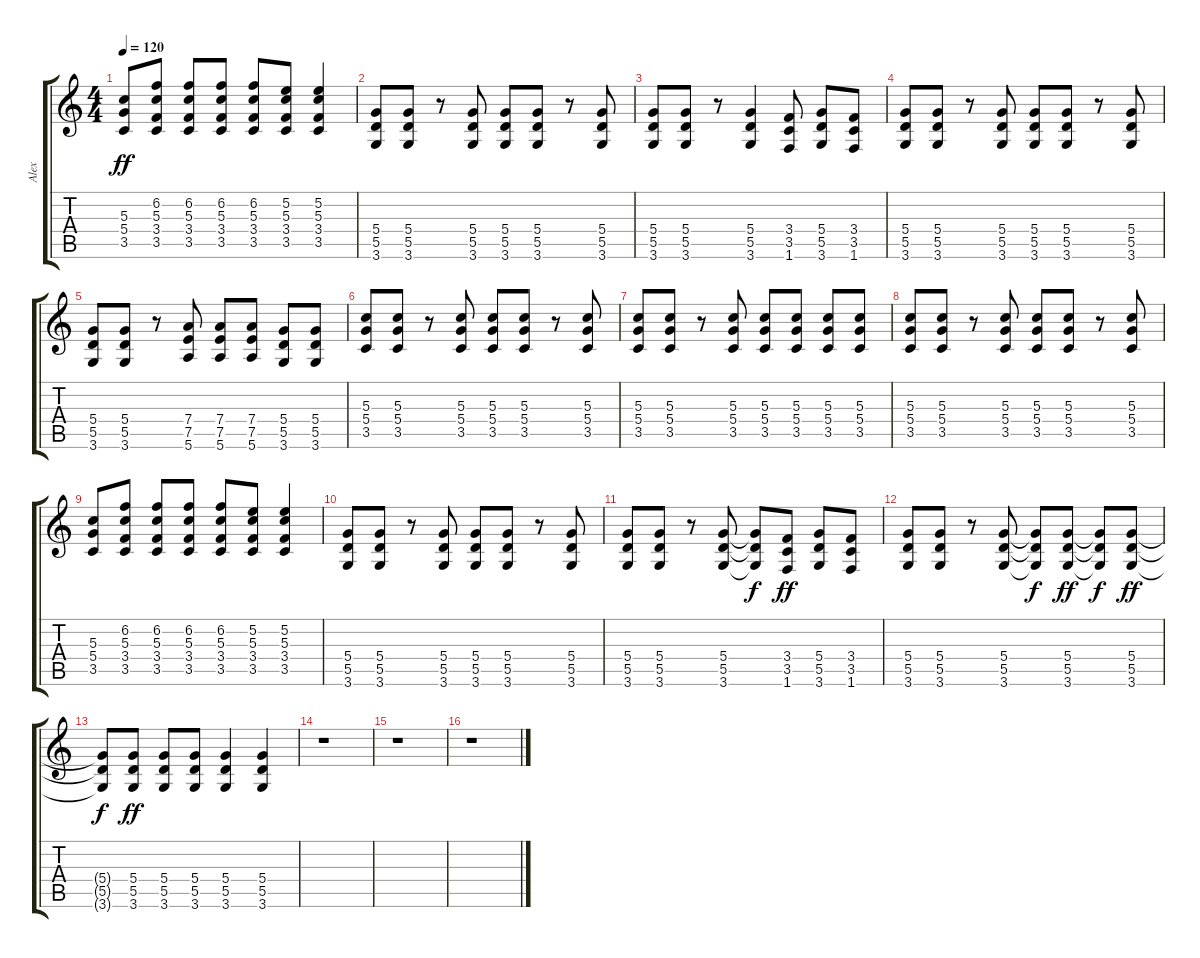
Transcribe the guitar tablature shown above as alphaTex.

\track ("Alex" "Alex") {instrument distortionguitar}
\staff {score tabs}
\tuning (E4 B3 G3 D3 A2 E2) {hide}
\ts (4 4)
\tempo 120
\clef g2
\ks c
(5.3 5.4 3.5).8{dy ff} (6.2 5.3 3.4 3.5).8 (6.2 5.3 3.4 3.5).8 (6.2 5.3 3.4 3.5).8 (6.2 5.3 3.4 3.5).8 (5.2 5.3 3.4 3.5).8 (5.2 5.3 3.4 3.5).4 |
(5.4 5.5 3.6).8 (5.4 5.5 3.6).8 r.8 (5.4 5.5 3.6).8 (5.4 5.5 3.6).8 (5.4 5.5 3.6).8 r.8 (5.4 5.5 3.6).8 |
(5.4 5.5 3.6).8 (5.4 5.5 3.6).8 r.8 (5.4 5.5 3.6).4 (3.4 3.5 1.6).8 (5.4 5.5 3.6).8 (3.4 3.5 1.6).8 |
(5.4 5.5 3.6).8 (5.4 5.5 3.6).8 r.8 (5.4 5.5 3.6).8 (5.4 5.5 3.6).8 (5.4 5.5 3.6).8 r.8 (5.4 5.5 3.6).8 |
(5.4 5.5 3.6).8 (5.4 5.5 3.6).8 r.8 (7.4 7.5 5.6).8 (7.4 7.5 5.6).8 (7.4 7.5 5.6).8 (5.4 5.5 3.6).8 (5.4 5.5 3.6).8 |
(5.3 5.4 3.5).8 (5.3 5.4 3.5).8 r.8 (5.3 5.4 3.5).8 (5.3 5.4 3.5).8 (5.3 5.4 3.5).8 r.8 (5.3 5.4 3.5).8 |
(5.3 5.4 3.5).8 (5.3 5.4 3.5).8 r.8 (5.3 5.4 3.5).8 (5.3 5.4 3.5).8 (5.3 5.4 3.5).8 (5.3 5.4 3.5).8 (5.3 5.4 3.5).8 |
(5.3 5.4 3.5).8 (5.3 5.4 3.5).8 r.8 (5.3 5.4 3.5).8 (5.3 5.4 3.5).8 (5.3 5.4 3.5).8 r.8 (5.3 5.4 3.5).8 |
(5.3 5.4 3.5).8 (6.2 5.3 3.4 3.5).8 (6.2 5.3 3.4 3.5).8 (6.2 5.3 3.4 3.5).8 (6.2 5.3 3.4 3.5).8 (5.2 5.3 3.4 3.5).8 (5.2 5.3 3.4 3.5).4 |
(5.4 5.5 3.6).8 (5.4 5.5 3.6).8 r.8 (5.4 5.5 3.6).8 (5.4 5.5 3.6).8 (5.4 5.5 3.6).8 r.8 (5.4 5.5 3.6).8 |
(5.4 5.5 3.6).8 (5.4 5.5 3.6).8 r.8 (5.4 5.5 3.6).8 (5.4{t} 5.5{t} 3.6{t}).8{dy f} (3.4 3.5 1.6).8{dy ff} (5.4 5.5 3.6).8 (3.4 3.5 1.6).8 |
(5.4 5.5 3.6).8 (5.4 5.5 3.6).8 r.8 (5.4 5.5 3.6).8 (5.4{t} 5.5{t} 3.6{t}).8{dy f} (5.4 5.5 3.6).8{dy ff} (5.4{t} 5.5{t} 3.6{t}).8{dy f} (5.4 5.5 3.6).8{dy ff} |
(5.4{t} 5.5{t} 3.6{t}).8{dy f} (5.4 5.5 3.6).8{dy ff} (5.4 5.5 3.6).8 (5.4 5.5 3.6).8 (5.4 5.5 3.6).4 (5.4 5.5 3.6).4 |
r.1 |
r.1 |
r.1
